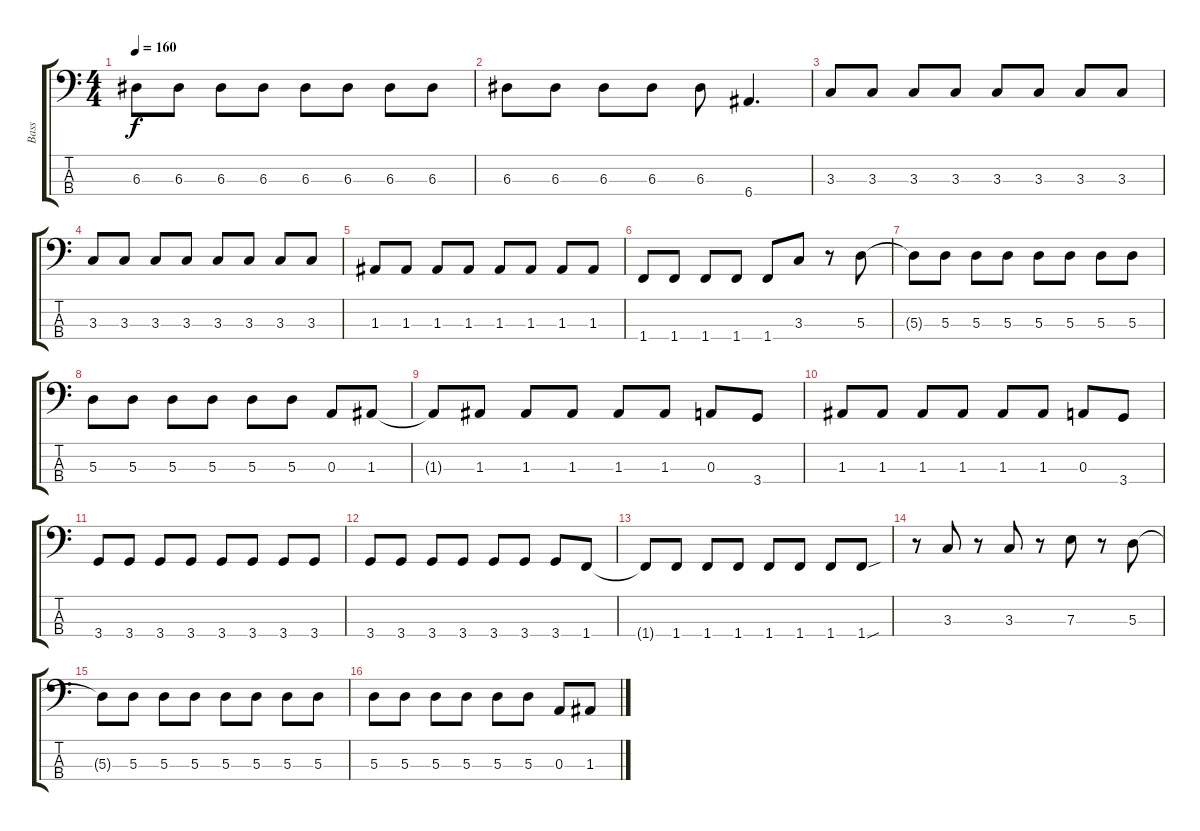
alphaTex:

\track ("Bass" "Bass") {instrument electricbassfinger}
\staff {score tabs}
\tuning (G2 D2 A1 E1) {hide}
\ts (4 4)
\tempo 160
\clef f4
\ks c
6.3.8{dy f} 6.3.8 6.3.8 6.3.8 6.3.8 6.3.8 6.3.8 6.3.8 |
6.3.8 6.3.8 6.3.8 6.3.8 6.3.8 6.4.4{d} |
3.3.8 3.3.8 3.3.8 3.3.8 3.3.8 3.3.8 3.3.8 3.3.8 |
3.3.8 3.3.8 3.3.8 3.3.8 3.3.8 3.3.8 3.3.8 3.3.8 |
1.3.8 1.3.8 1.3.8 1.3.8 1.3.8 1.3.8 1.3.8 1.3.8 |
1.4.8 1.4.8 1.4.8 1.4.8 1.4.8 3.3.8 r.8 5.3.8 |
5.3{t}.8 5.3.8 5.3.8 5.3.8 5.3.8 5.3.8 5.3.8 5.3.8 |
5.3.8 5.3.8 5.3.8 5.3.8 5.3.8 5.3.8 0.3.8 1.3.8 |
1.3{t}.8 1.3.8 1.3.8 1.3.8 1.3.8 1.3.8 0.3.8 3.4.8 |
1.3.8 1.3.8 1.3.8 1.3.8 1.3.8 1.3.8 0.3.8 3.4.8 |
3.4.8 3.4.8 3.4.8 3.4.8 3.4.8 3.4.8 3.4.8 3.4.8 |
3.4.8 3.4.8 3.4.8 3.4.8 3.4.8 3.4.8 3.4.8 1.4.8 |
1.4{t}.8 1.4.8 1.4.8 1.4.8 1.4.8 1.4.8 1.4.8 1.4{sou}.8 |
r.8 3.3.8 r.8 3.3.8 r.8 7.3.8 r.8 5.3.8 |
5.3{t}.8 5.3.8 5.3.8 5.3.8 5.3.8 5.3.8 5.3.8 5.3.8 |
5.3.8 5.3.8 5.3.8 5.3.8 5.3.8 5.3.8 0.3.8 1.3.8
